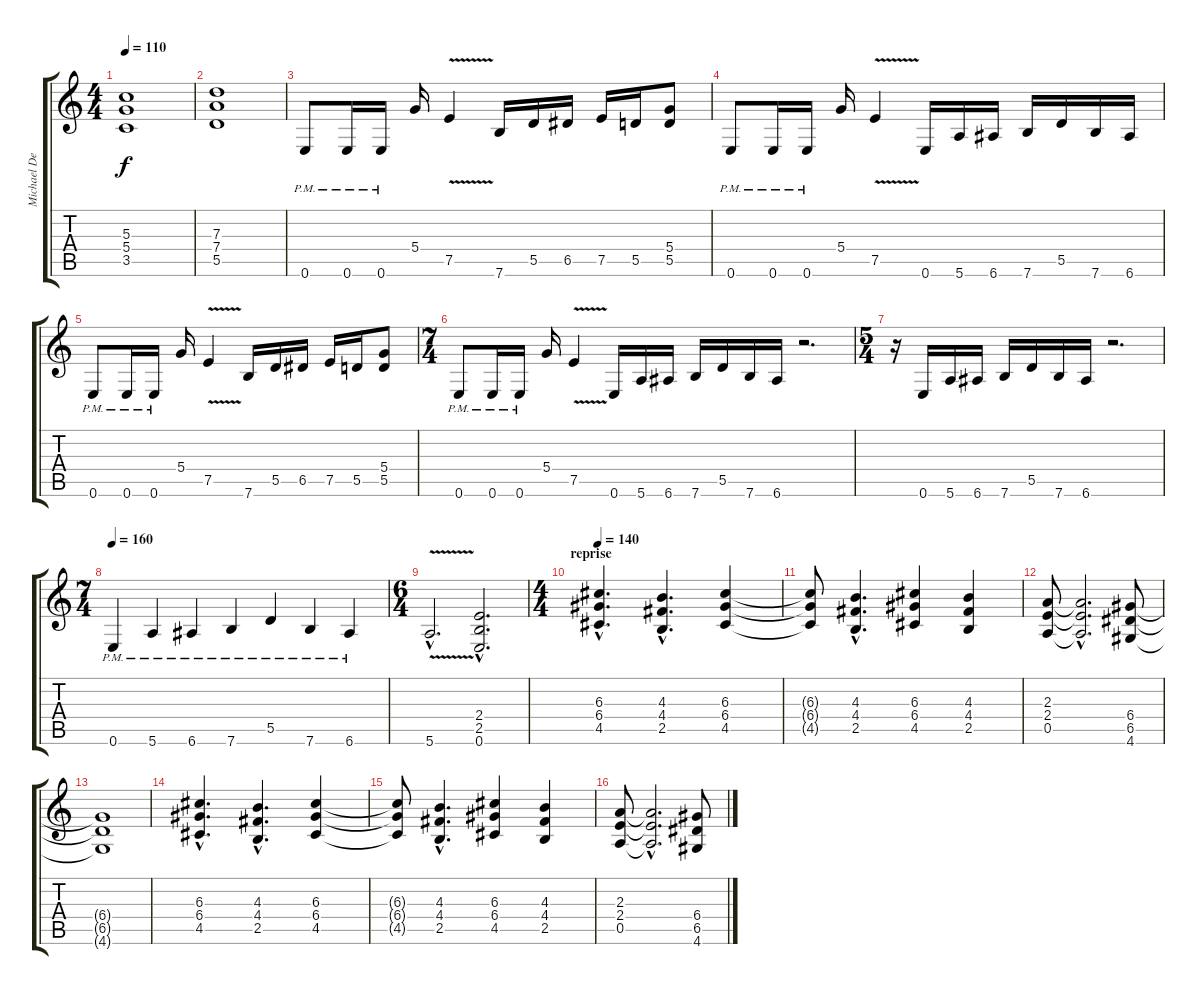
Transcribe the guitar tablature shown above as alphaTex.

\track ("Michael Denner" "Michael De") {instrument distortionguitar}
\staff {score tabs}
\tuning (E4 B3 G3 D3 A2 E2) {hide}
\ts (4 4)
\tempo 110
\clef g2
\ks c
(5.3 5.4 3.5).1{dy f} |
(7.3 7.4 5.5).1 |
0.6{pm}.8{volume 13} 0.6{pm}.16 0.6{pm}.16 5.4.16 7.5{v}.4 7.6.16 5.5.16 6.5.16 7.5.16 5.5.16 (5.4 5.5).8 |
0.6{pm}.8 0.6{pm}.16 0.6{pm}.16 5.4.16 7.5{v}.4 0.6.16 5.6.16 6.6.16 7.6.16 5.5.16 7.6.16 6.6.16 |
0.6{pm}.8 0.6{pm}.16 0.6{pm}.16 5.4.16 7.5{v}.4 7.6.16 5.5.16 6.5.16 7.5.16 5.5.16 (5.4 5.5).8 |
\ts (7 4)
0.6{pm}.8 0.6{pm}.16 0.6{pm}.16 5.4.16 7.5{v}.4 0.6.16 5.6.16 6.6.16 7.6.16 5.5.16 7.6.16 6.6.16 r.2{d} |
\ts (5 4)
r.16 0.6.16 5.6.16 6.6.16 7.6.16 5.5.16 7.6.16 6.6.16 r.2{d} |
\ts (7 4)
\tempo 165
\tempo 160
0.6{pm}.4 5.6{pm}.4 6.6{pm}.4 7.6{pm}.4 5.5{pm}.4 7.6{pm}.4 6.6{pm}.4 |
\ts (6 4)
5.6{v hac}.2{d} (2.4{hac} 2.5{hac} 0.6{hac}).2{d} |
\ts (4 4)
\section ("" "reprise")
\tempo 140
(6.3{hac} 6.4{hac} 4.5{hac}).4{d volume 13} (4.3{hac} 4.4{hac} 2.5{hac}).4{d} (6.3 6.4 4.5).4 |
(6.3{t} 6.4{t} 4.5{t}).8 (4.3{hac} 4.4{hac} 2.5{hac}).4{d} (6.3 6.4 4.5).4 (4.3 4.4 2.5).4 |
(2.3 2.4 0.5).8 (2.3{hac t} 2.4{hac t} 0.5{hac t}).2{d} (6.4 6.5 4.6).8 |
(6.4{t} 6.5{t} 4.6{t}).1 |
(6.3{hac} 6.4{hac} 4.5{hac}).4{d} (4.3{hac} 4.4{hac} 2.5{hac}).4{d} (6.3 6.4 4.5).4 |
(6.3{t} 6.4{t} 4.5{t}).8 (4.3{hac} 4.4{hac} 2.5{hac}).4{d} (6.3 6.4 4.5).4 (4.3 4.4 2.5).4 |
(2.3 2.4 0.5).8 (2.3{hac t} 2.4{hac t} 0.5{hac t}).2{d} (6.4 6.5 4.6).8
